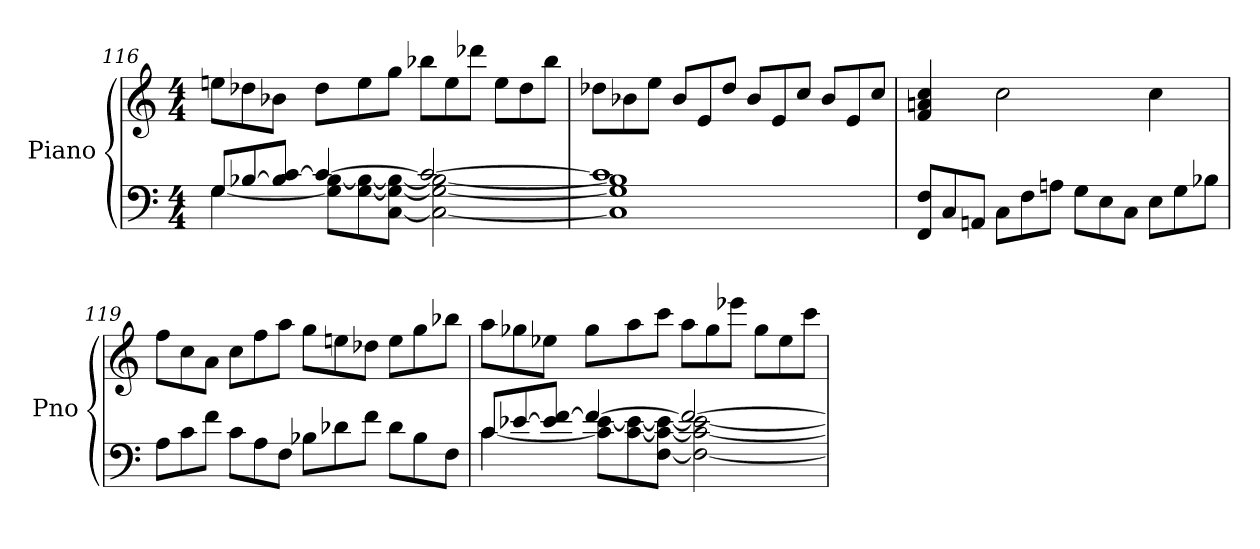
**kern	**kern
*part1	*part1
*staff2	*staff1
*I"Piano	*
*I'Pno	*
*clefF4	*clefG2
*k[]	*k[]
*M4/4	*M4/4
*Xtuplet	*Xtuplet
=116	=116
*^	*
12G/L	[4G\	12een\L
[12B-X/	.	12dd-X\
12B-/] [12c/J	.	12b-X\J
4c/_	12G\] [12B-\L	12dd-\L
.	[12G\ 12B-\_	12ee\
.	[12C\ 12G\_ 12B-\_J	12gg\J
2c/_	2C\_ 2G\_ 2B-\_	12bb-X\L
.	.	12ee\
.	.	12ddd-X\J
.	.	12ee\L
.	.	12dd-\
.	.	12bb-\J
!!LO:LB:g=z
=117	=117	=117
1c]	1C] 1G] 1B-]	12dd-X\L
.	.	12b-X\
.	.	12ee\J
.	.	12b-/L
.	.	12e/
.	.	12dd-/J
.	.	12b-/L
.	.	12e/
.	.	12cc/J
.	.	12b-/L
.	.	12e/
.	.	12cc/J
*v	*v	*
=118	=118
12FF/ 12F/L	4f/ 4an/ 4cc/
12C/	.
12AAn/J	.
12C\L	2cc\
12F\	.
12An\J	.
12G\L	.
12E\	.
12C\J	.
12E\L	4cc\
12G\	.
12B-X\J	.
=119	=119
12A\L	12ff\L
12c\	12cc\
12f\J	12a\J
12c\L	12cc\L
12A\	12ff\
12F\J	12aa\J
12B-X\L	12gg\L
12d-X\	12een\
12f\J	12dd-X\J
12d-\L	12ee\L
12B-\	12gg\
12F\J	12bb-X\J
!!LO:LB:g=z
=120	=120
*^	*
12c/L	[4c\	12aa\L
[12e-X/	.	12gg-X\
12e-/] [12f/J	.	12ee-X\J
4f/_	12c\] [12e-\L	12gg-\L
.	[12c\ 12e-\_	12aa\
.	[12F\ 12c\_ 12e-\_J	12ccc\J
2f/_	2F\_ 2c\_ 2e-\_	12aa\L
.	.	12gg-\
.	.	12eee-X\J
.	.	12gg-\L
.	.	12ee-\
.	.	12ccc\J
*v	*v	*
=	=
*-	*-
